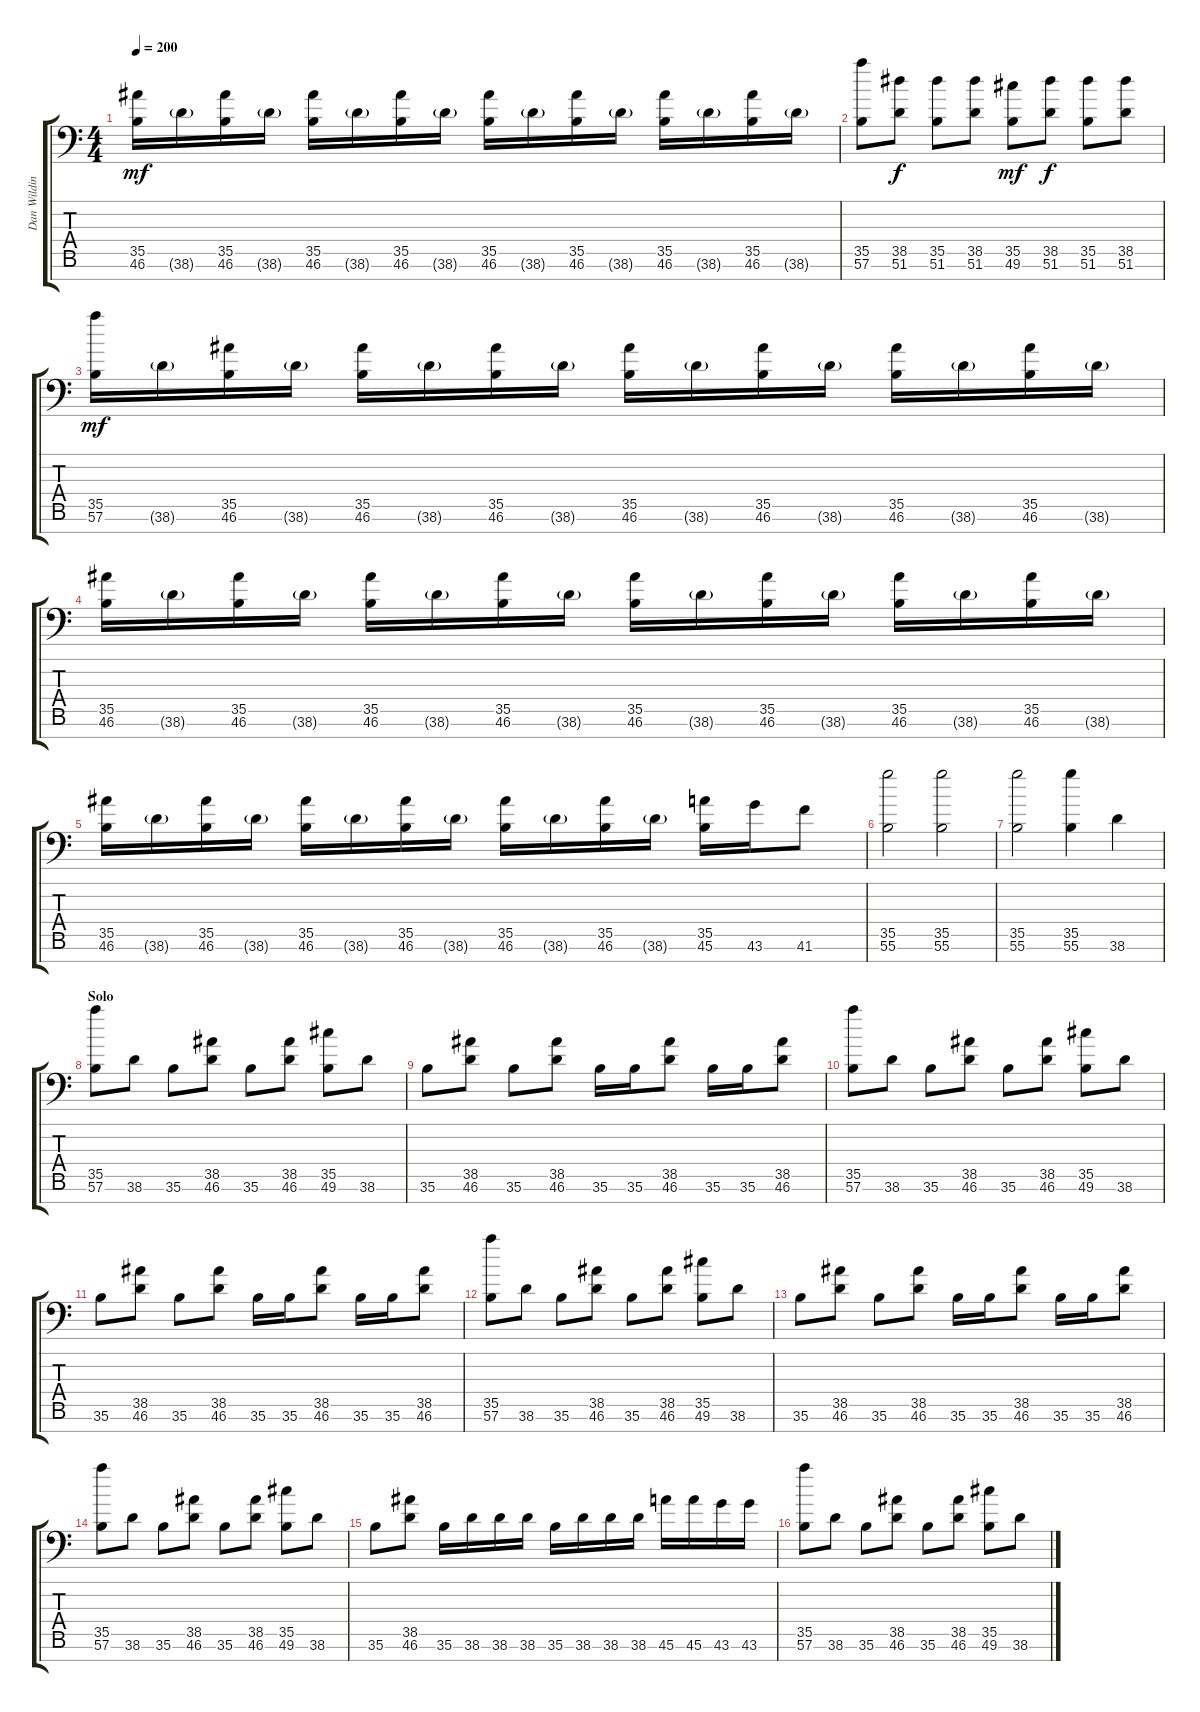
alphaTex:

\track ("Dan Wilding" "Dan Wildin") {instrument acousticgrandpiano}
\staff {score tabs}
\tuning (C-1 C-1 C-1 C-1 C-1 C-1 C-1) {hide}
\ts (4 4)
\tempo 200
\clef f4
\ks c
(35.5 46.6).16{dy mf} 38.6{g}.16 (35.5 46.6).16 38.6{g}.16 (35.5 46.6).16 38.6{g}.16 (35.5 46.6).16 38.6{g}.16 (35.5 46.6).16 38.6{g}.16 (35.5 46.6).16 38.6{g}.16 (35.5 46.6).16 38.6{g}.16 (35.5 46.6).16 38.6{g}.16 |
(35.5 57.6).8 (38.5 51.6).8{dy f} (35.5 51.6).8 (38.5 51.6).8 (35.5 49.6).8{dy mf} (38.5 51.6).8{dy f} (35.5 51.6).8 (38.5 51.6).8 |
(35.5 57.6).16{dy mf} 38.6{g}.16 (35.5 46.6).16 38.6{g}.16 (35.5 46.6).16 38.6{g}.16 (35.5 46.6).16 38.6{g}.16 (35.5 46.6).16 38.6{g}.16 (35.5 46.6).16 38.6{g}.16 (35.5 46.6).16 38.6{g}.16 (35.5 46.6).16 38.6{g}.16 |
(35.5 46.6).16 38.6{g}.16 (35.5 46.6).16 38.6{g}.16 (35.5 46.6).16 38.6{g}.16 (35.5 46.6).16 38.6{g}.16 (35.5 46.6).16 38.6{g}.16 (35.5 46.6).16 38.6{g}.16 (35.5 46.6).16 38.6{g}.16 (35.5 46.6).16 38.6{g}.16 |
(35.5 46.6).16 38.6{g}.16 (35.5 46.6).16 38.6{g}.16 (35.5 46.6).16 38.6{g}.16 (35.5 46.6).16 38.6{g}.16 (35.5 46.6).16 38.6{g}.16 (35.5 46.6).16 38.6{g}.16 (35.5 45.6).16 43.6.16 41.6.8 |
(35.5 55.6).2 (35.5 55.6).2 |
(35.5 55.6).2 (35.5 55.6).4 38.6.4 |
\section ("" "Solo")
(35.5 57.6).8 38.6.8 35.6.8 (38.5 46.6).8 35.6.8 (38.5 46.6).8 (35.5 49.6).8 38.6.8 |
35.6.8 (38.5 46.6).8 35.6.8 (38.5 46.6).8 35.6.16 35.6.16 (38.5 46.6).8 35.6.16 35.6.16 (38.5 46.6).8 |
(35.5 57.6).8 38.6.8 35.6.8 (38.5 46.6).8 35.6.8 (38.5 46.6).8 (35.5 49.6).8 38.6.8 |
35.6.8 (38.5 46.6).8 35.6.8 (38.5 46.6).8 35.6.16 35.6.16 (38.5 46.6).8 35.6.16 35.6.16 (38.5 46.6).8 |
(35.5 57.6).8 38.6.8 35.6.8 (38.5 46.6).8 35.6.8 (38.5 46.6).8 (35.5 49.6).8 38.6.8 |
35.6.8 (38.5 46.6).8 35.6.8 (38.5 46.6).8 35.6.16 35.6.16 (38.5 46.6).8 35.6.16 35.6.16 (38.5 46.6).8 |
(35.5 57.6).8 38.6.8 35.6.8 (38.5 46.6).8 35.6.8 (38.5 46.6).8 (35.5 49.6).8 38.6.8 |
35.6.8 (38.5 46.6).8 35.6.16 38.6.16 38.6.16 38.6.16 35.6.16 38.6.16 38.6.16 38.6.16 45.6.16 45.6.16 43.6.16 43.6.16 |
(35.5 57.6).8 38.6.8 35.6.8 (38.5 46.6).8 35.6.8 (38.5 46.6).8 (35.5 49.6).8 38.6.8
